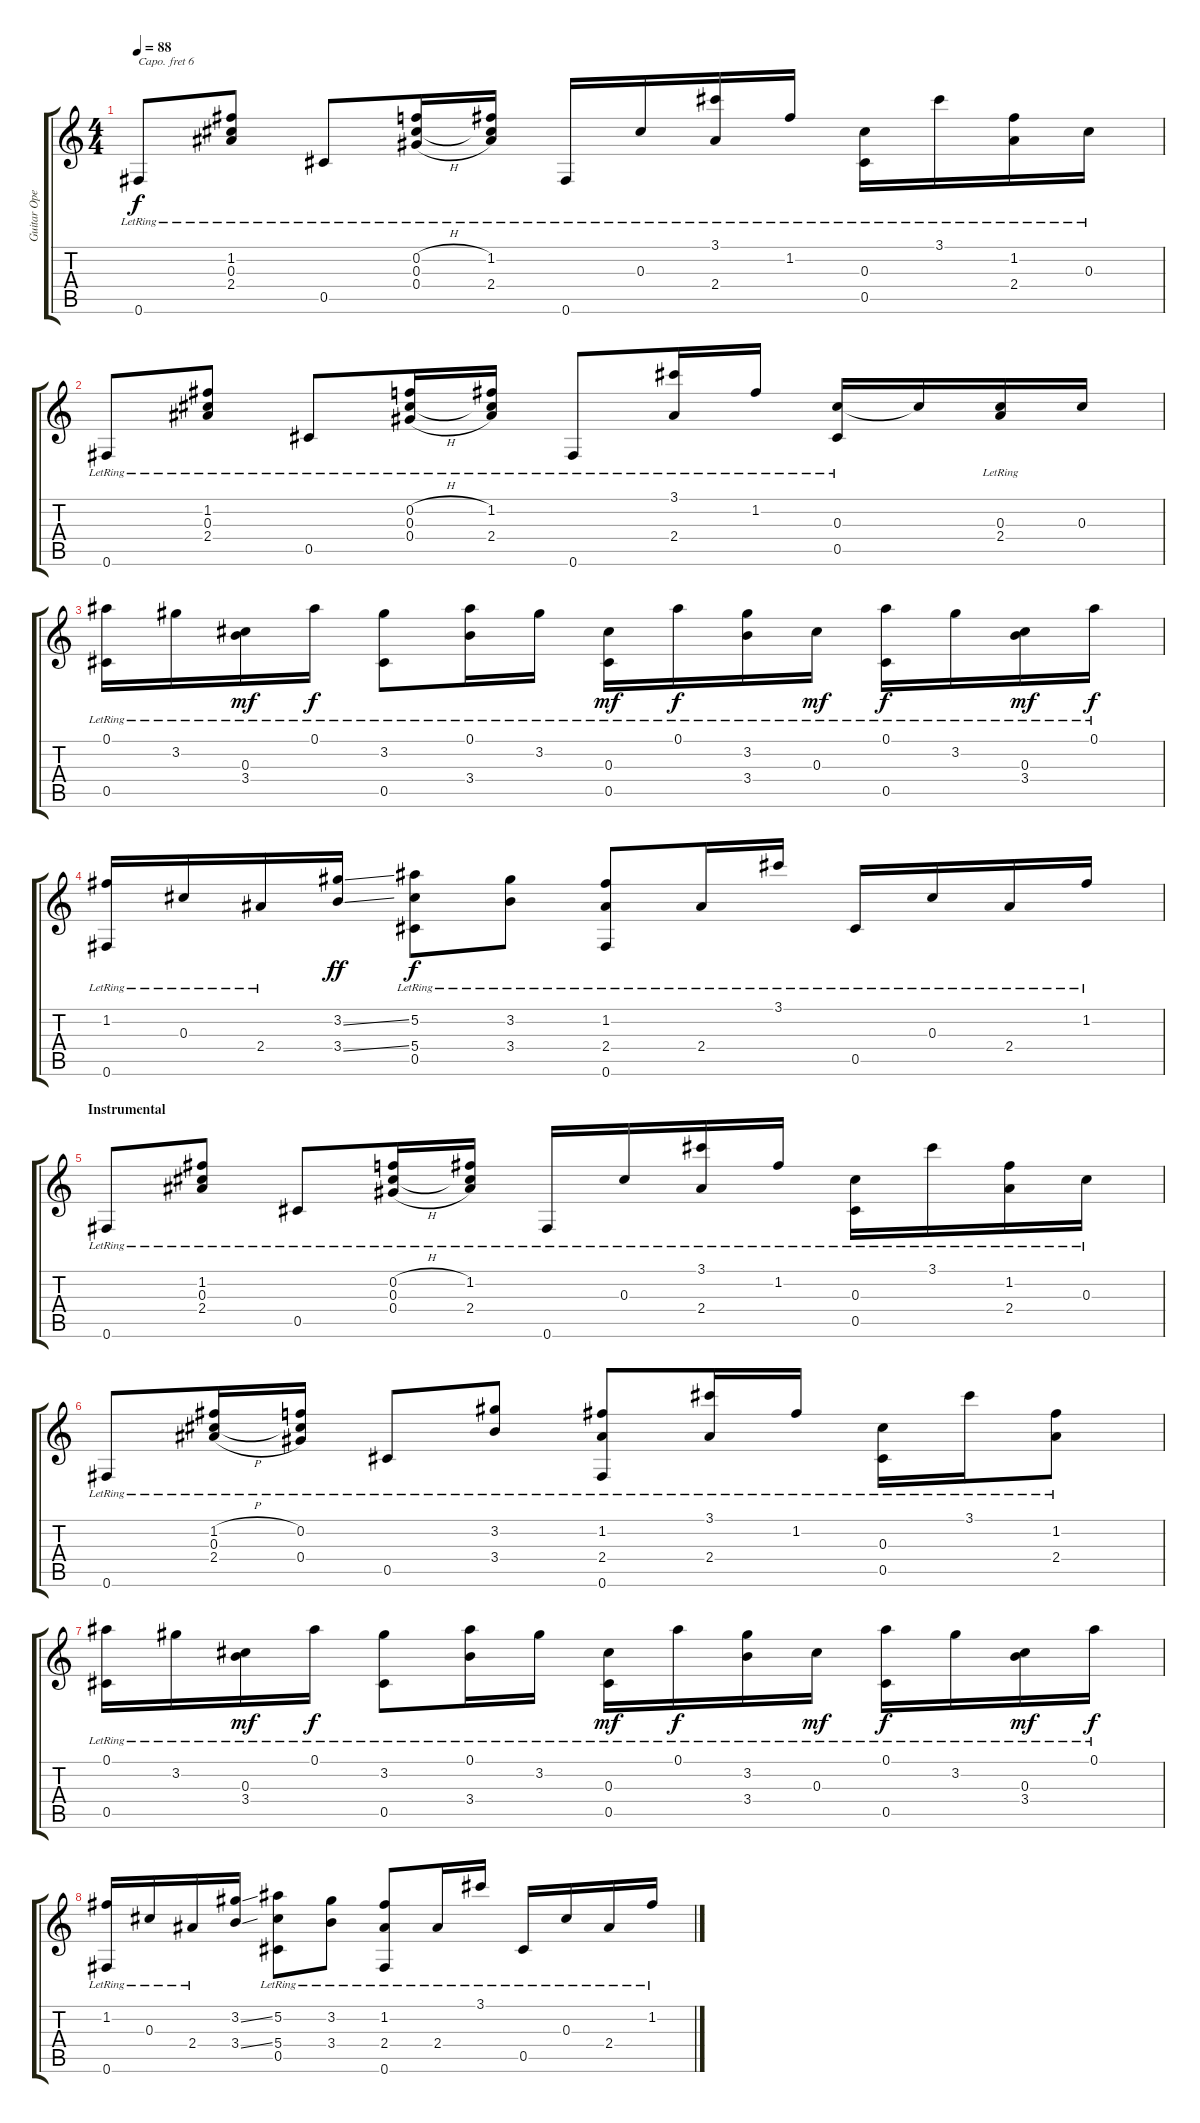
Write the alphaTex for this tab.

\track ("Guitar Open Tuning" "Guitar Ope") {instrument acousticguitarsteel}
\staff {score tabs}
\capo 6
\tuning (E4 B3 G3 D3 G2 C2) {hide}
\ts (4 4)
\tempo 88
\clef g2
\ks c
0.6{lr}.8{dy f} (1.2{lr} 0.3{lr} 2.4{lr}).8 0.5{lr}.8 (0.2{h} 0.3{lr} 0.4{h}).16 (1.2{lr} 0.3{t} 2.4{lr}).16 0.6{lr}.16 0.3{lr}.16 (3.1{lr} 2.4{lr}).16 1.2{lr}.16 (0.3{lr} 0.5{lr}).16 3.1{lr}.16 (1.2{lr} 2.4{lr}).16 0.3{lr}.16 |
0.6{lr}.8 (1.2{lr} 0.3{lr} 2.4{lr}).8 0.5{lr}.8 (0.2{h} 0.3{lr} 0.4{h}).16 (1.2{lr} 0.3{t} 2.4{lr}).16 0.6{lr}.8 (3.1{lr} 2.4).16 1.2{lr}.16 (0.3 0.5{lr}).16 0.3{t}.16 (0.3{lr} 2.4{lr}).16 0.3.16 |
(0.1{lr} 0.5{lr}).16 3.2{lr}.16 (0.3{lr} 3.4{lr}).16{dy mf} 0.1{lr}.16{dy f} (3.2{lr} 0.5{lr}).8 (0.1{lr} 3.4{lr}).16 3.2{lr}.16 (0.3{lr} 0.5{lr}).16{dy mf} 0.1{lr}.16{dy f} (3.2{lr} 3.4{lr}).16 0.3{lr}.16{dy mf} (0.1{lr} 0.5{lr}).16{dy f} 3.2{lr}.16 (0.3{lr} 3.4{lr}).16{dy mf} 0.1{lr}.16{dy f} |
(1.2{lr} 0.6{lr}).16 0.3{lr}.16 2.4{lr}.16 (3.2{ss} 3.4{ss}).16{dy ff} (5.2{lr} 5.4{lr} 0.5{lr}).8{dy f} (3.2{lr} 3.4{lr}).8 (1.2{lr} 2.4{lr} 0.6{lr}).8 2.4{lr}.16 3.1{lr}.16 0.5{lr}.16 0.3{lr}.16 2.4{lr}.16 1.2{lr}.16 |
\section ("" "Instrumental")
0.6{lr}.8 (1.2{lr} 0.3{lr} 2.4{lr}).8 0.5{lr}.8 (0.2{h} 0.3{lr} 0.4{h}).16 (1.2{lr} 0.3{t} 2.4{lr}).16 0.6{lr}.16 0.3{lr}.16 (3.1{lr} 2.4{lr}).16 1.2{lr}.16 (0.3{lr} 0.5{lr}).16 3.1{lr}.16 (1.2{lr} 2.4{lr}).16 0.3{lr}.16 |
0.6{lr}.8 (1.2{h} 0.3{lr} 2.4{h}).16 (0.2{lr} 0.3{t} 0.4{lr}).16 0.5{lr}.8 (3.2{lr} 3.4{lr}).8 (1.2{lr} 2.4{lr} 0.6{lr}).8 (3.1{lr} 2.4{lr}).16 1.2{lr}.16 (0.3{lr} 0.5{lr}).16 3.1{lr}.16 (1.2{lr} 2.4{lr}).8 |
(0.1{lr} 0.5{lr}).16 3.2{lr}.16 (0.3{lr} 3.4{lr}).16{dy mf} 0.1{lr}.16{dy f} (3.2{lr} 0.5{lr}).8 (0.1{lr} 3.4{lr}).16 3.2{lr}.16 (0.3{lr} 0.5{lr}).16{dy mf} 0.1{lr}.16{dy f} (3.2{lr} 3.4{lr}).16 0.3{lr}.16{dy mf} (0.1{lr} 0.5{lr}).16{dy f} 3.2{lr}.16 (0.3{lr} 3.4{lr}).16{dy mf} 0.1{lr}.16{dy f} |
(1.2{lr} 0.6{lr}).16 0.3{lr}.16 2.4{lr}.16 (3.2{ss} 3.4{ss}).16 (5.2{lr} 5.4{lr} 0.5{lr}).8 (3.2{lr} 3.4{lr}).8 (1.2{lr} 2.4{lr} 0.6{lr}).8 2.4{lr}.16 3.1{lr}.16 0.5{lr}.16 0.3{lr}.16 2.4{lr}.16 1.2{lr}.16
